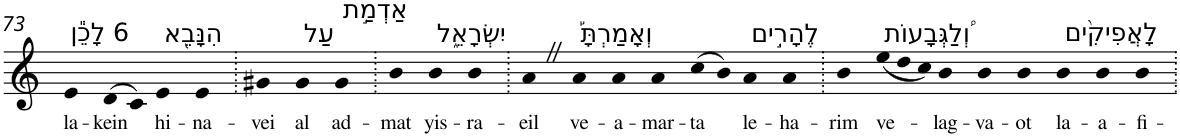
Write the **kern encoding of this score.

**kern	**text
*part1	*part1
*staff1	*staff1
*I"Piano	*
*I'Pno	*
!!LO:PB:g=z
*clefG2	*
*k[]	*
=73	=73
!LO:TX:a:t=6 לָכֵ֕ן	!
!	!LO:LY:b
4e	la-
!	!LO:LY:b
(>8d	-kein
8c)	.
!LO:TX:a:t=הִנָּבֵ֖א	!
!	!LO:LY:b
4e	hi-
!	!LO:LY:b
4e	-na-
=74.	=74.
!	!LO:LY:b
4g#X	-vei
!LO:TX:a:t=עַל	!
!	!LO:LY:b
4g#	al
!LO:TX:a:t=אַדְמַ֣ת	!
!	!LO:LY:b
4g#	ad-
=75.	=75.
!	!LO:LY:b
4b	-mat
!LO:TX:a:t=יִשְׂרָאֵ֑ל	!
!	!LO:LY:b
4b	yis-
!	!LO:LY:b
4b	-ra-
=76.	=76.
!	!LO:LY:b
4aZ	-eil
!LO:TX:a:t=וְאָמַרְתָּ֡	!
!	!LO:LY:b
4a	ve-
!	!LO:LY:b
4a	-a-
!	!LO:LY:b
4a	-mar-
!	!LO:LY:b
(>8cc	-ta
8b)	.
!LO:TX:a:t=לֶהָרִ֣ים	!
!	!LO:LY:b
4a	le-
!	!LO:LY:b
4a	-ha-
=77.	=77.
!	!LO:LY:b
4b	-rim
*Xtuplet	*
!LO:TX:a:t=וְ֠לַגְּבָעוֹת	!
!	!LO:LY:b
(<12ee	ve-
12dd	.
12cc)	.
!	!LO:LY:b
4b	-lag-
!	!LO:LY:b
4b	-va-
!	!LO:LY:b
4b	-ot
!LO:TX:a:t=לָאֲפִיקִ֨ים	!
!	!LO:LY:b
4b	la-
!	!LO:LY:b
4b	-a-
!	!LO:LY:b
4b	-fi-
=.	=.
*-	*-
